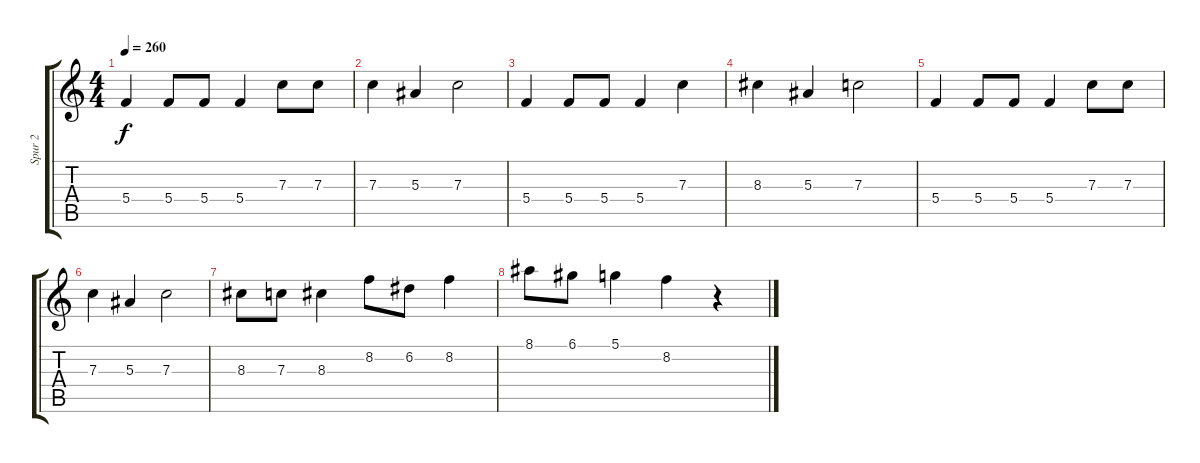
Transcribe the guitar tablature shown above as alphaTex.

\track ("Spur 2" "Spur 2") {instrument distortionguitar}
\staff {score tabs}
\tuning (D4 A3 F3 C3 G2 D2) {hide}
\ts (4 4)
\tempo 260
\clef g2
\ks c
5.4.4{dy f} 5.4.8 5.4.8 5.4.4 7.3.8 7.3.8 |
7.3.4 5.3.4 7.3.2 |
5.4.4 5.4.8 5.4.8 5.4.4 7.3.4 |
8.3.4 5.3.4 7.3.2 |
5.4.4 5.4.8 5.4.8 5.4.4 7.3.8 7.3.8 |
7.3.4 5.3.4 7.3.2 |
8.3.8 7.3.8 8.3.4 8.2.8 6.2.8 8.2.4 |
8.1.8 6.1.8 5.1.4 8.2.4 r.4
